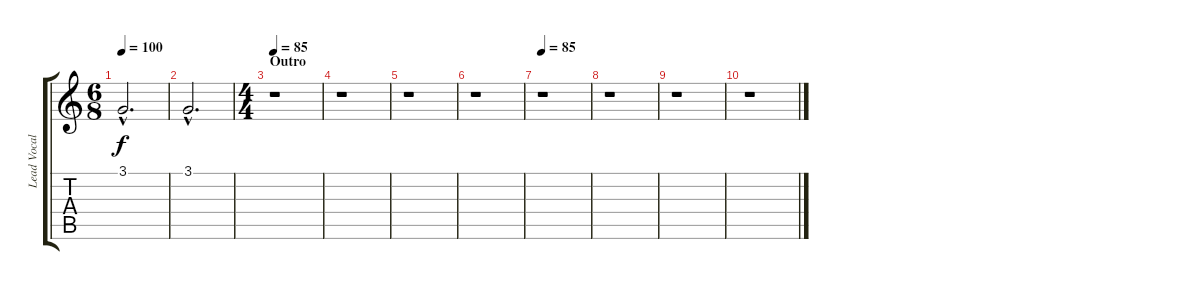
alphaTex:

\track ("Lead Vocals" "Lead Vocal") {instrument clarinet}
\staff {score tabs}
\tuning (E4 B3 G3 D3 A2 E2) {hide}
\ts (6 8)
\tempo 100
\clef g2
\ks c
3.1{hac}.2{d dy f} |
3.1{hac}.2{d} |
\ts (4 4)
\section ("" "Outro")
\tempo 85
r.1 |
r.1 |
r.1 |
r.1 |
\tempo 85
r.1 |
r.1 |
r.1 |
r.1
